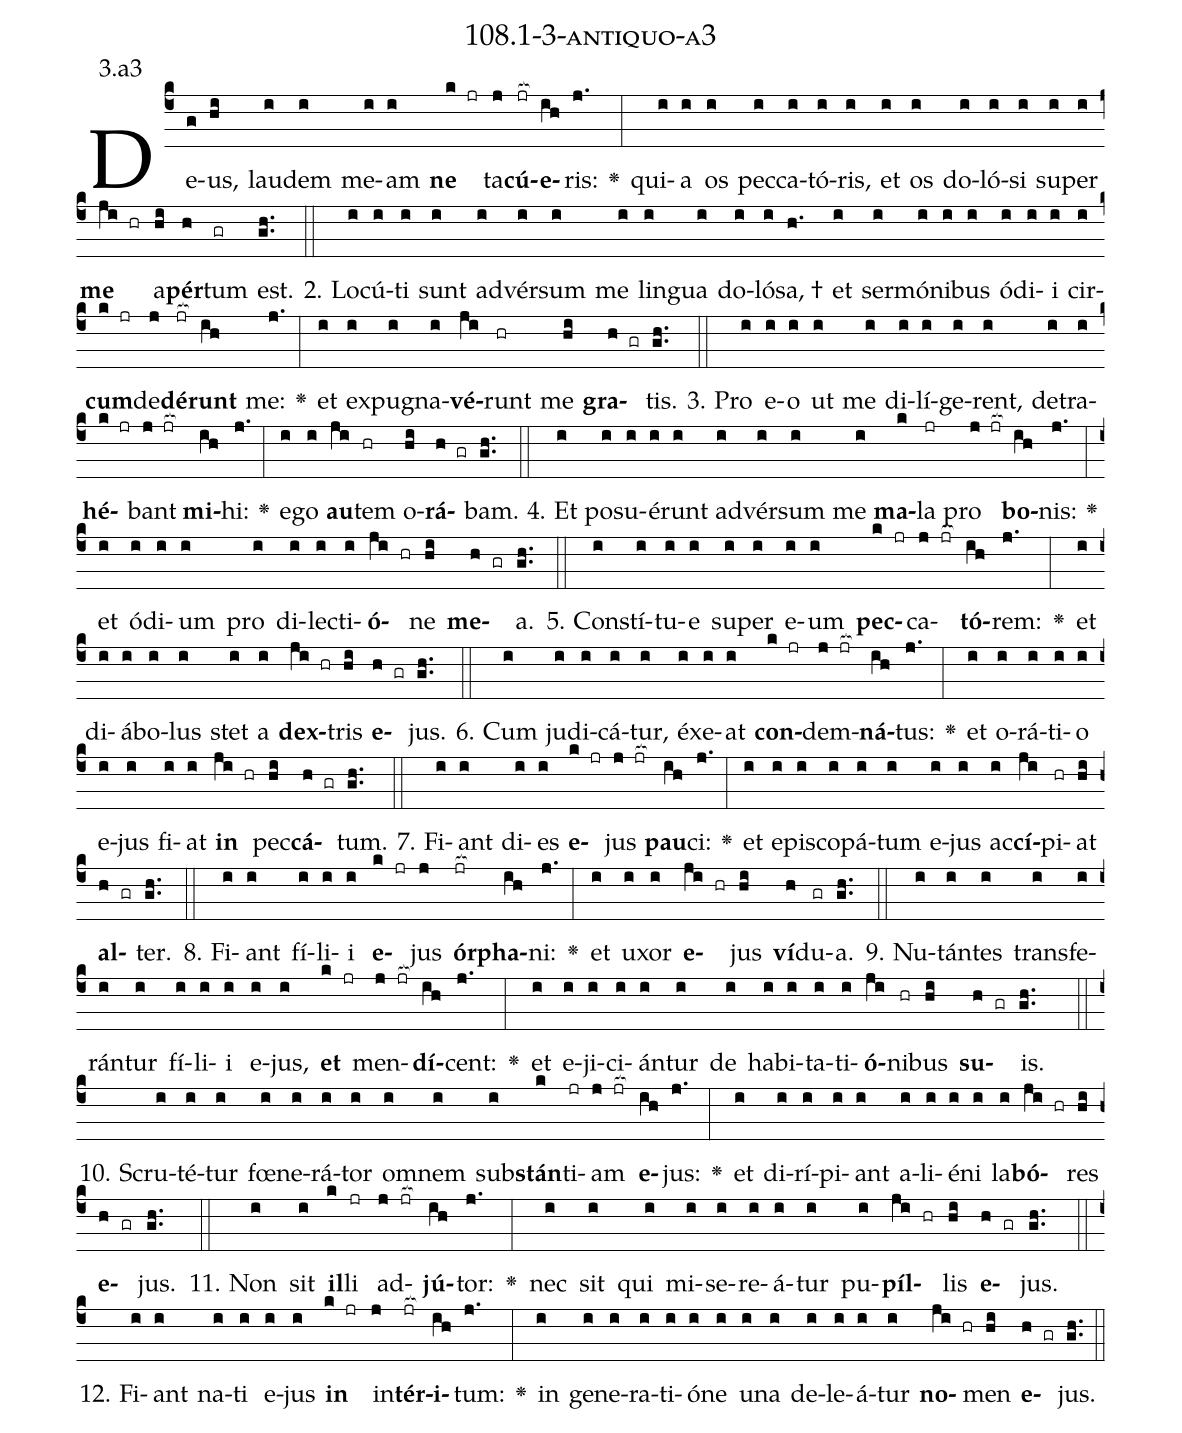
name: 108.1-3-antiquo-a3;
annotation: 3.a3;
%%
(c4)De(g)us,(hi) lau(i)dem(i) me(i)am(i) <b>ne</b>(k jr) ta(j)<b>cú</b>(jr[ocb:1{])<b>e</b>(ih[ocb:0}])ris:(j.) <v>\greheightstar</v>(:) qui(i)a(i) os(i) pec(i)ca(i)tó(i)ris,(i) et(i) os(i) do(i)ló(i)si(i) su(i)per(i) <b>me</b>(ji hr) a(hi)<b>pér</b>(h)tum(gr) est.(gh..) (::)
2. Lo(i)cú(i)ti(i) sunt(i) ad(i)vér(i)sum(i) me(i) lin(i)gua(i) do(i)ló(i)sa, †(h.) et(i) ser(i)mó(i)ni(i)bus(i) ó(i)di(i)i(i) cir(i)<b>cum</b>(k jr)de(j)<b>dé</b>(jr[ocb:1{])<b>runt</b>(ih[ocb:0}]) me:(j.) <v>\greheightstar</v>(:) et(i) ex(i)pu(i)gna(i)<b>vé</b>(ji)runt(hr) me(hi) <b>gra</b>(h gr)tis.(gh..) (::)
3. Pro(i) e(i)o(i) ut(i) me(i) di(i)lí(i)ge(i)rent,(i) de(i)tra(i)<b>hé</b>(k jr)bant(j jr[ocb:1{]) <b>mi</b>(ih[ocb:0}])hi:(j.) <v>\greheightstar</v>(:) e(i)go(i) <b>au</b>(ji)tem(hr) o(hi)<b>rá</b>(h gr)bam.(gh..) (::)
4. Et(i) po(i)su(i)é(i)runt(i) ad(i)vér(i)sum(i) me(i) <b>ma</b>(k)la(jr) pro(j jr[ocb:1{]) <b>bo</b>(ih[ocb:0}])nis:(j.) <v>\greheightstar</v>(:) et(i) ó(i)di(i)um(i) pro(i) di(i)lec(i)ti(i)<b>ó</b>(ji hr)ne(hi) <b>me</b>(h gr)a.(gh..) (::)
5. Con(i)stí(i)tu(i)e(i) su(i)per(i) e(i)um(i) <b>pec</b>(k jr)ca(j jr[ocb:1{])<b>tó</b>(ih[ocb:0}])rem:(j.) <v>\greheightstar</v>(:) et(i) di(i)á(i)bo(i)lus(i) stet(i) a(i) <b>dex</b>(ji hr)tris(hi) <b>e</b>(h gr)jus.(gh..) (::)
6. Cum(i) ju(i)di(i)cá(i)tur,(i) éx(i)e(i)at(i) <b>con</b>(k jr)dem(j jr[ocb:1{])<b>ná</b>(ih[ocb:0}])tus:(j.) <v>\greheightstar</v>(:) et(i) o(i)rá(i)ti(i)o(i) e(i)jus(i) fi(i)at(i) <b>in</b>(ji hr) pec(hi)<b>cá</b>(h gr)tum.(gh..) (::)
7. Fi(i)ant(i) di(i)es(i) <b>e</b>(k jr)jus(j jr[ocb:1{]) <b>pau</b>(ih[ocb:0}])ci:(j.) <v>\greheightstar</v>(:) et(i) e(i)pis(i)co(i)pá(i)tum(i) e(i)jus(i) ac(i)<b>cí</b>(ji)pi(hr)at(hi) <b>al</b>(h gr)ter.(gh..) (::)
8. Fi(i)ant(i) fí(i)li(i)i(i) <b>e</b>(k jr)jus(j) <b>ór</b>(jr[ocb:1{])<b>pha</b>(ih[ocb:0}])ni:(j.) <v>\greheightstar</v>(:) et(i) u(i)xor(i) <b>e</b>(ji hr)jus(hi) <b>ví</b>(h)du(gr)a.(gh..) (::)
9. Nu(i)tán(i)tes(i) trans(i)fe(i)rán(i)tur(i) fí(i)li(i)i(i) e(i)jus,(i) <b>et</b>(k jr) men(j jr[ocb:1{])<b>dí</b>(ih[ocb:0}])cent:(j.) <v>\greheightstar</v>(:) et(i) e(i)ji(i)ci(i)án(i)tur(i) de(i) ha(i)bi(i)ta(i)ti(i)<b>ó</b>(ji)ni(hr)bus(hi) <b>su</b>(h gr)is.(gh..) (::)
10. Scru(i)té(i)tur(i) fœ(i)ne(i)rá(i)tor(i) om(i)nem(i) sub(i)<b>stán</b>(k)ti(jr)am(j jr[ocb:1{]) <b>e</b>(ih[ocb:0}])jus:(j.) <v>\greheightstar</v>(:) et(i) di(i)rí(i)pi(i)ant(i) a(i)li(i)é(i)ni(i) la(i)<b>bó</b>(ji hr)res(hi) <b>e</b>(h gr)jus.(gh..) (::)
11. Non(i) sit(i) <b>il</b>(k)li(jr) ad(j jr[ocb:1{])<b>jú</b>(ih[ocb:0}])tor:(j.) <v>\greheightstar</v>(:) nec(i) sit(i) qui(i) mi(i)se(i)re(i)á(i)tur(i) pu(i)<b>píl</b>(ji hr)lis(hi) <b>e</b>(h gr)jus.(gh..) (::)
12. Fi(i)ant(i) na(i)ti(i) e(i)jus(i) <b>in</b>(k jr) in(j)<b>tér</b>(jr[ocb:1{])<b>i</b>(ih[ocb:0}])tum:(j.) <v>\greheightstar</v>(:) in(i) ge(i)ne(i)ra(i)ti(i)ó(i)ne(i) u(i)na(i) de(i)le(i)á(i)tur(i) <b>no</b>(ji hr)men(hi) <b>e</b>(h gr)jus.(gh..) (::)
